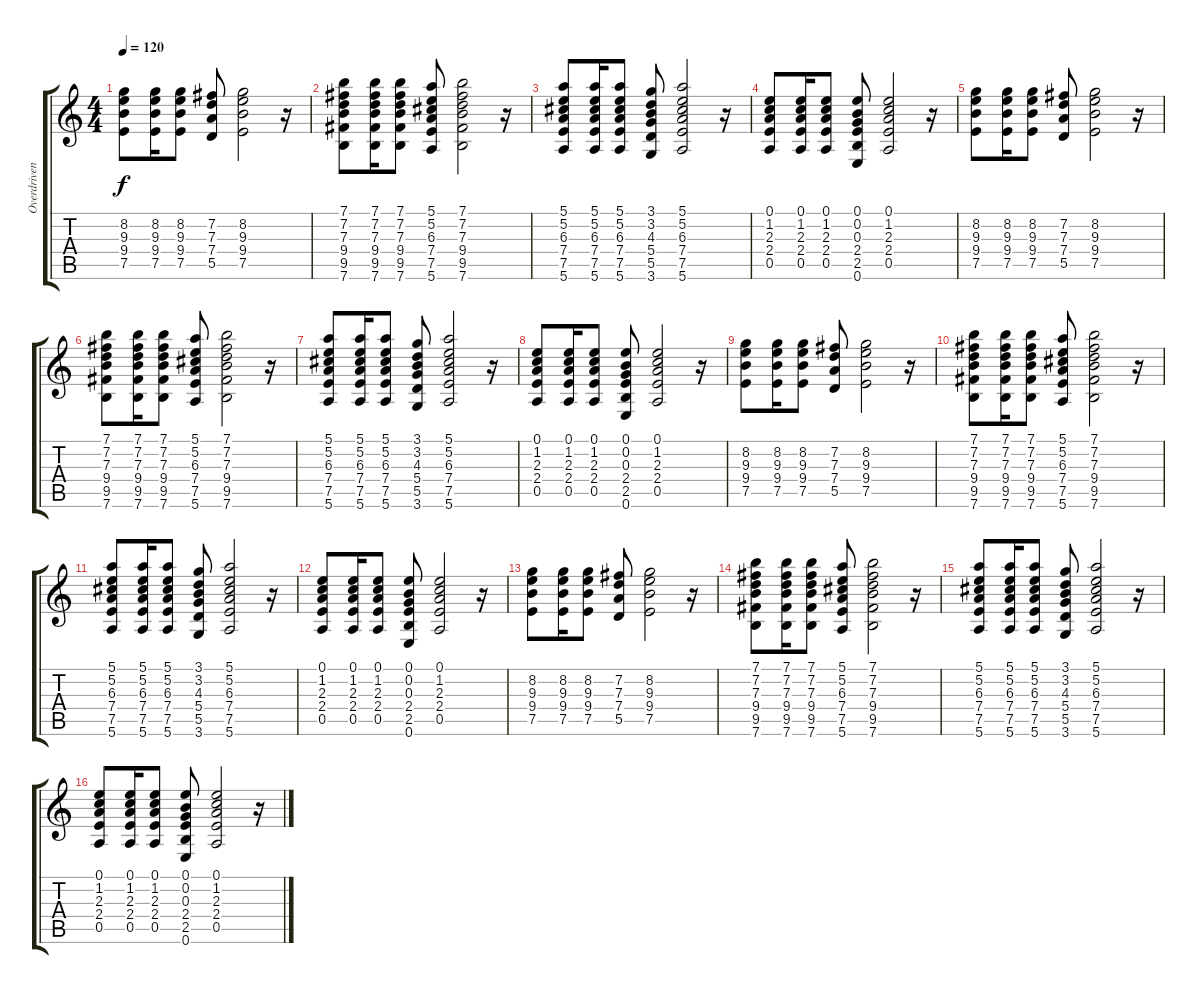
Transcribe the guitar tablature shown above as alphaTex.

\track ("Overdriven Guitar" "Overdriven") {instrument overdrivenguitar}
\staff {score tabs}
\tuning (E4 B3 G3 D3 A2 E2) {hide}
\ts (4 4)
\tempo 120
\clef g2
\ks c
(8.2 9.3 9.4 7.5).8{dy f} (8.2 9.3 9.4 7.5).16 (8.2 9.3 9.4 7.5).8 (7.2 7.3 7.4 5.5).8 (8.2 9.3 9.4 7.5).2 r.16 |
(7.1 7.2 7.3 9.4 9.5 7.6).8 (7.1 7.2 7.3 9.4 9.5 7.6).16 (7.1 7.2 7.3 9.4 9.5 7.6).8 (5.1 5.2 6.3 7.4 7.5 5.6).8 (7.1 7.2 7.3 9.4 9.5 7.6).2 r.16 |
(5.1 5.2 6.3 7.4 7.5 5.6).8 (5.1 5.2 6.3 7.4 7.5 5.6).16 (5.1 5.2 6.3 7.4 7.5 5.6).8 (3.1 3.2 4.3 5.4 5.5 3.6).8 (5.1 5.2 6.3 7.4 7.5 5.6).2 r.16 |
(0.1 1.2 2.3 2.4 0.5).8 (0.1 1.2 2.3 2.4 0.5).16 (0.1 1.2 2.3 2.4 0.5).8 (0.1 0.2 0.3 2.4 2.5 0.6).8 (0.1 1.2 2.3 2.4 0.5).2 r.16 |
(8.2 9.3 9.4 7.5).8 (8.2 9.3 9.4 7.5).16 (8.2 9.3 9.4 7.5).8 (7.2 7.3 7.4 5.5).8 (8.2 9.3 9.4 7.5).2 r.16 |
(7.1 7.2 7.3 9.4 9.5 7.6).8 (7.1 7.2 7.3 9.4 9.5 7.6).16 (7.1 7.2 7.3 9.4 9.5 7.6).8 (5.1 5.2 6.3 7.4 7.5 5.6).8 (7.1 7.2 7.3 9.4 9.5 7.6).2 r.16 |
(5.1 5.2 6.3 7.4 7.5 5.6).8 (5.1 5.2 6.3 7.4 7.5 5.6).16 (5.1 5.2 6.3 7.4 7.5 5.6).8 (3.1 3.2 4.3 5.4 5.5 3.6).8 (5.1 5.2 6.3 7.4 7.5 5.6).2 r.16 |
(0.1 1.2 2.3 2.4 0.5).8 (0.1 1.2 2.3 2.4 0.5).16 (0.1 1.2 2.3 2.4 0.5).8 (0.1 0.2 0.3 2.4 2.5 0.6).8 (0.1 1.2 2.3 2.4 0.5).2 r.16 |
(8.2 9.3 9.4 7.5).8 (8.2 9.3 9.4 7.5).16 (8.2 9.3 9.4 7.5).8 (7.2 7.3 7.4 5.5).8 (8.2 9.3 9.4 7.5).2 r.16 |
(7.1 7.2 7.3 9.4 9.5 7.6).8 (7.1 7.2 7.3 9.4 9.5 7.6).16 (7.1 7.2 7.3 9.4 9.5 7.6).8 (5.1 5.2 6.3 7.4 7.5 5.6).8 (7.1 7.2 7.3 9.4 9.5 7.6).2 r.16 |
(5.1 5.2 6.3 7.4 7.5 5.6).8 (5.1 5.2 6.3 7.4 7.5 5.6).16 (5.1 5.2 6.3 7.4 7.5 5.6).8 (3.1 3.2 4.3 5.4 5.5 3.6).8 (5.1 5.2 6.3 7.4 7.5 5.6).2 r.16 |
(0.1 1.2 2.3 2.4 0.5).8 (0.1 1.2 2.3 2.4 0.5).16 (0.1 1.2 2.3 2.4 0.5).8 (0.1 0.2 0.3 2.4 2.5 0.6).8 (0.1 1.2 2.3 2.4 0.5).2 r.16 |
(8.2 9.3 9.4 7.5).8 (8.2 9.3 9.4 7.5).16 (8.2 9.3 9.4 7.5).8 (7.2 7.3 7.4 5.5).8 (8.2 9.3 9.4 7.5).2 r.16 |
(7.1 7.2 7.3 9.4 9.5 7.6).8 (7.1 7.2 7.3 9.4 9.5 7.6).16 (7.1 7.2 7.3 9.4 9.5 7.6).8 (5.1 5.2 6.3 7.4 7.5 5.6).8 (7.1 7.2 7.3 9.4 9.5 7.6).2 r.16 |
(5.1 5.2 6.3 7.4 7.5 5.6).8 (5.1 5.2 6.3 7.4 7.5 5.6).16 (5.1 5.2 6.3 7.4 7.5 5.6).8 (3.1 3.2 4.3 5.4 5.5 3.6).8 (5.1 5.2 6.3 7.4 7.5 5.6).2 r.16 |
(0.1 1.2 2.3 2.4 0.5).8 (0.1 1.2 2.3 2.4 0.5).16 (0.1 1.2 2.3 2.4 0.5).8 (0.1 0.2 0.3 2.4 2.5 0.6).8 (0.1 1.2 2.3 2.4 0.5).2 r.16
